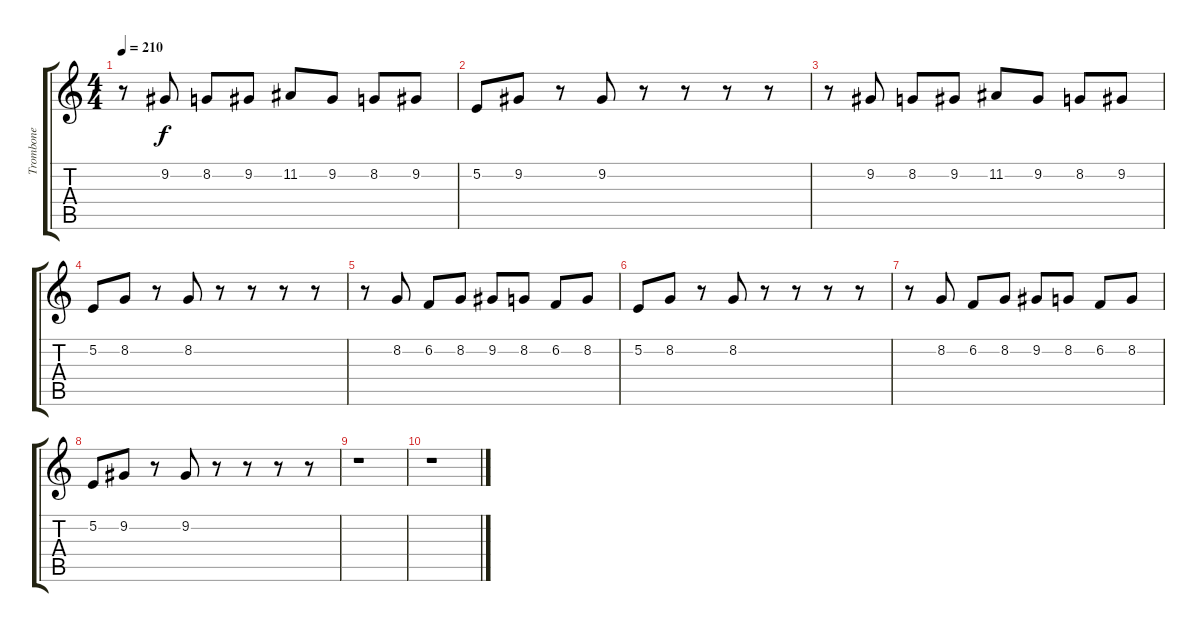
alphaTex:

\track ("Trombone" "Trombone") {instrument trombone}
\staff {score tabs}
\tuning (E4 B3 G3 D3 A2 E2) {hide}
\ts (4 4)
\section ("" "")
\tempo 210
\clef g2
\ks c
r.8{dy f} 9.2.8 8.2.8 9.2.8 11.2.8 9.2.8 8.2.8 9.2.8 |
5.2.8 9.2.8 r.8 9.2.8 r.8 r.8 r.8 r.8 |
r.8 9.2.8 8.2.8 9.2.8 11.2.8 9.2.8 8.2.8 9.2.8 |
5.2.8 8.2.8 r.8 8.2.8 r.8 r.8 r.8 r.8 |
r.8 8.2.8 6.2.8 8.2.8 9.2.8 8.2.8 6.2.8 8.2.8 |
5.2.8 8.2.8 r.8 8.2.8 r.8 r.8 r.8 r.8 |
r.8 8.2.8 6.2.8 8.2.8 9.2.8 8.2.8 6.2.8 8.2.8 |
5.2.8 9.2.8 r.8 9.2.8 r.8 r.8 r.8 r.8 |
r.1 |
r.1
